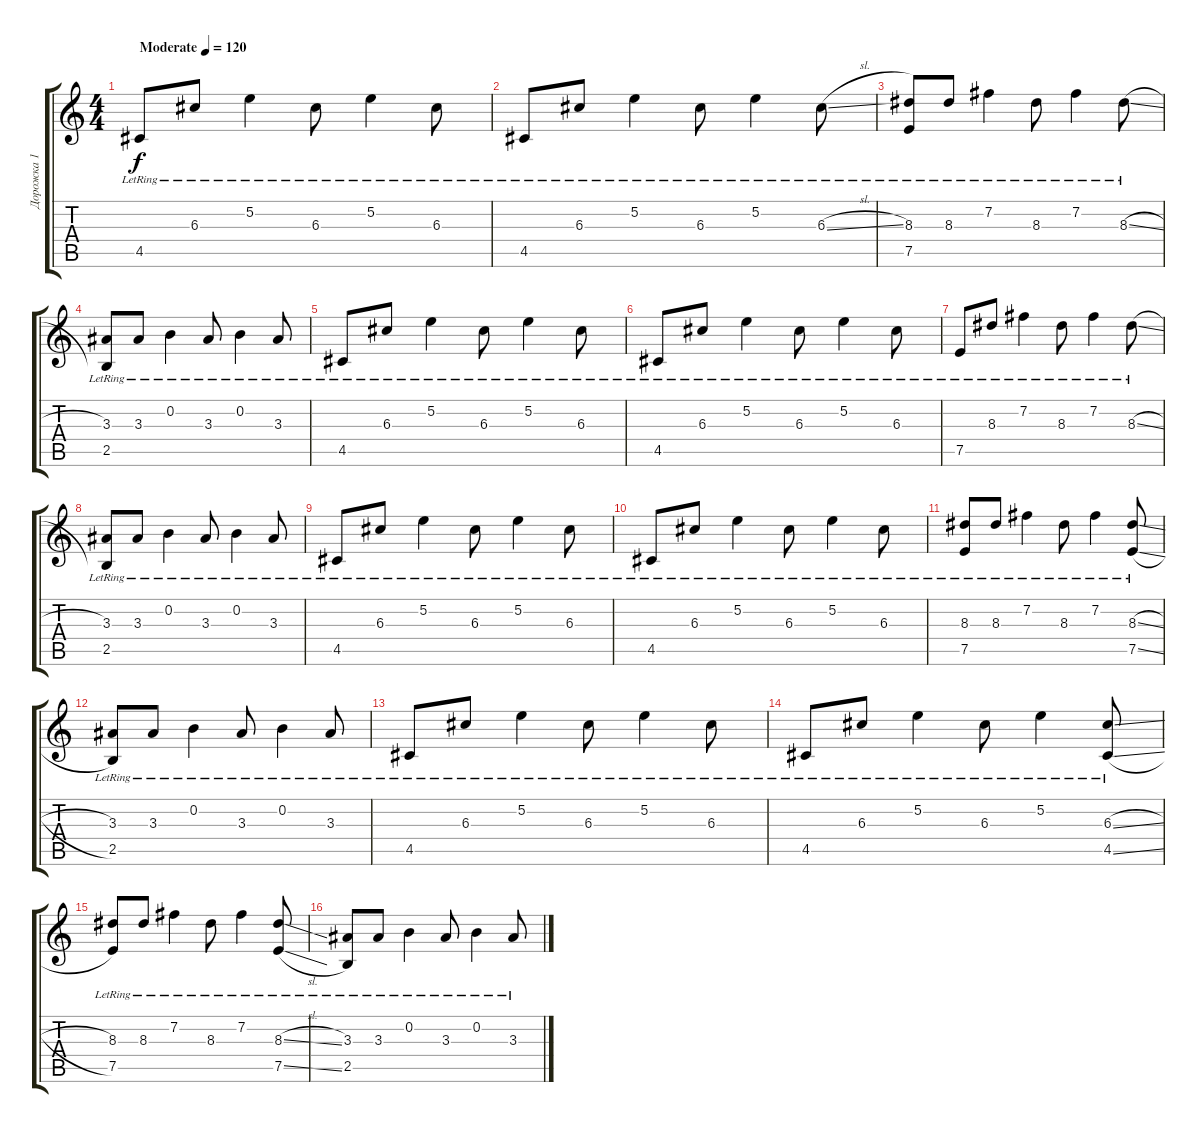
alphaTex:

\track ("Дорожка 1" "Дорожка 1") {instrument electricguitarmuted}
\staff {score tabs}
\tuning (E4 B3 G3 D3 A2 E2) {hide}
\ts (4 4)
\tempo (120 "Moderate")
\clef g2
\ks c
4.5{lr}.8{dy f instrument electricguitarmuted} 6.3{lr}.8 5.2{lr}.4 6.3{lr}.8 5.2{lr}.4 6.3{lr}.8 |
4.5{lr}.8 6.3{lr}.8 5.2{lr}.4 6.3{lr}.8 5.2{lr}.4 6.3{sl lr}.8 |
(8.3 7.5{lr}).8 8.3{lr}.8 7.2{lr}.4 8.3{lr}.8 7.2{lr}.4 8.3{sl lr}.8 |
(3.3{lr} 2.5).8 3.3{lr}.8 0.2{lr}.4 3.3{lr}.8 0.2{lr}.4 3.3{lr}.8 |
4.5{lr}.8 6.3{lr}.8 5.2{lr}.4 6.3{lr}.8 5.2{lr}.4 6.3{lr}.8 |
4.5{lr}.8 6.3{lr}.8 5.2{lr}.4 6.3{lr}.8 5.2{lr}.4 6.3{lr}.8 |
7.5{lr}.8 8.3{lr}.8 7.2{lr}.4 8.3{lr}.8 7.2{lr}.4 8.3{sl lr}.8 |
(3.3{lr} 2.5).8 3.3{lr}.8 0.2{lr}.4 3.3{lr}.8 0.2{lr}.4 3.3{lr}.8 |
4.5{lr}.8 6.3{lr}.8 5.2{lr}.4 6.3{lr}.8 5.2{lr}.4 6.3{lr}.8 |
4.5{lr}.8 6.3{lr}.8 5.2{lr}.4 6.3{lr}.8 5.2{lr}.4 6.3{lr}.8 |
(8.3 7.5{lr}).8 8.3{lr}.8 7.2{lr}.4 8.3{lr}.8 7.2{lr}.4 (8.3{sl lr} 7.5{sl}).8 |
(3.3{lr} 2.5).8 3.3{lr}.8 0.2{lr}.4 3.3{lr}.8 0.2{lr}.4 3.3{lr}.8 |
4.5{lr}.8 6.3{lr}.8 5.2{lr}.4 6.3{lr}.8 5.2{lr}.4 6.3{lr}.8 |
4.5{lr}.8 6.3{lr}.8 5.2{lr}.4 6.3{lr}.8 5.2{lr}.4 (6.3{sl lr} 4.5{sl}).8 |
(8.3 7.5{lr}).8 8.3{lr}.8 7.2{lr}.4 8.3{lr}.8 7.2{lr}.4 (8.3{sl lr} 7.5{sl}).8 |
(3.3{lr} 2.5).8 3.3{lr}.8 0.2{lr}.4 3.3{lr}.8 0.2{lr}.4 3.3{lr}.8
